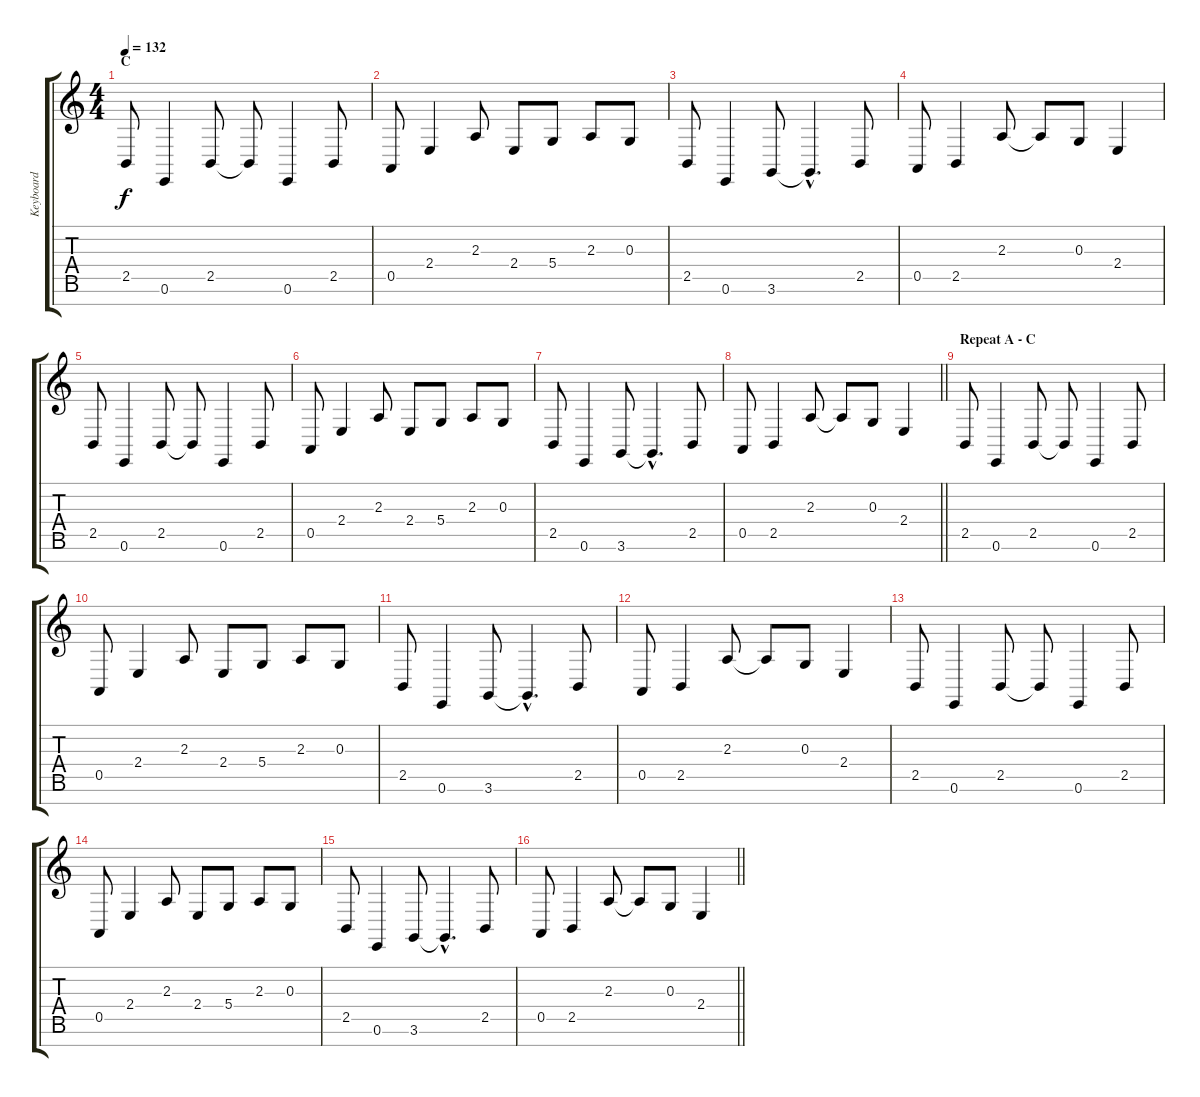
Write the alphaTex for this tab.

\track ("Keyboard" "Keyboard") {instrument electricpiano1}
\staff {score tabs}
\tuning (E4 B3 G3 D3 A2 E2 B1) {hide}
\ts (4 4)
\section ("" "C")
\tempo 132
\clef g2
\ks c
2.5.8{dy f} 0.6.4 2.5.8 2.5{t}.8 0.6.4 2.5.8 |
0.5.8 2.4.4 2.3.8 2.4.8 5.4.8 2.3.8 0.3.8 |
2.5.8 0.6.4 3.6.8 3.6{hac t}.4{d} 2.5.8 |
0.5.8 2.5.4 2.3.8 2.3{t}.8 0.3.8 2.4.4 |
2.5.8 0.6.4 2.5.8 2.5{t}.8 0.6.4 2.5.8 |
0.5.8 2.4.4 2.3.8 2.4.8 5.4.8 2.3.8 0.3.8 |
2.5.8 0.6.4 3.6.8 3.6{hac t}.4{d} 2.5.8 |
\barLineRight lightlight
0.5.8 2.5.4 2.3.8 2.3{t}.8 0.3.8 2.4.4 |
\section ("" "Repeat A - C")
2.5.8 0.6.4 2.5.8 2.5{t}.8 0.6.4 2.5.8 |
0.5.8 2.4.4 2.3.8 2.4.8 5.4.8 2.3.8 0.3.8 |
2.5.8 0.6.4 3.6.8 3.6{hac t}.4{d} 2.5.8 |
0.5.8 2.5.4 2.3.8 2.3{t}.8 0.3.8 2.4.4 |
2.5.8 0.6.4 2.5.8 2.5{t}.8 0.6.4 2.5.8 |
0.5.8 2.4.4 2.3.8 2.4.8 5.4.8 2.3.8 0.3.8 |
2.5.8 0.6.4 3.6.8 3.6{hac t}.4{d} 2.5.8 |
\barLineRight lightlight
0.5.8 2.5.4 2.3.8 2.3{t}.8 0.3.8 2.4.4
